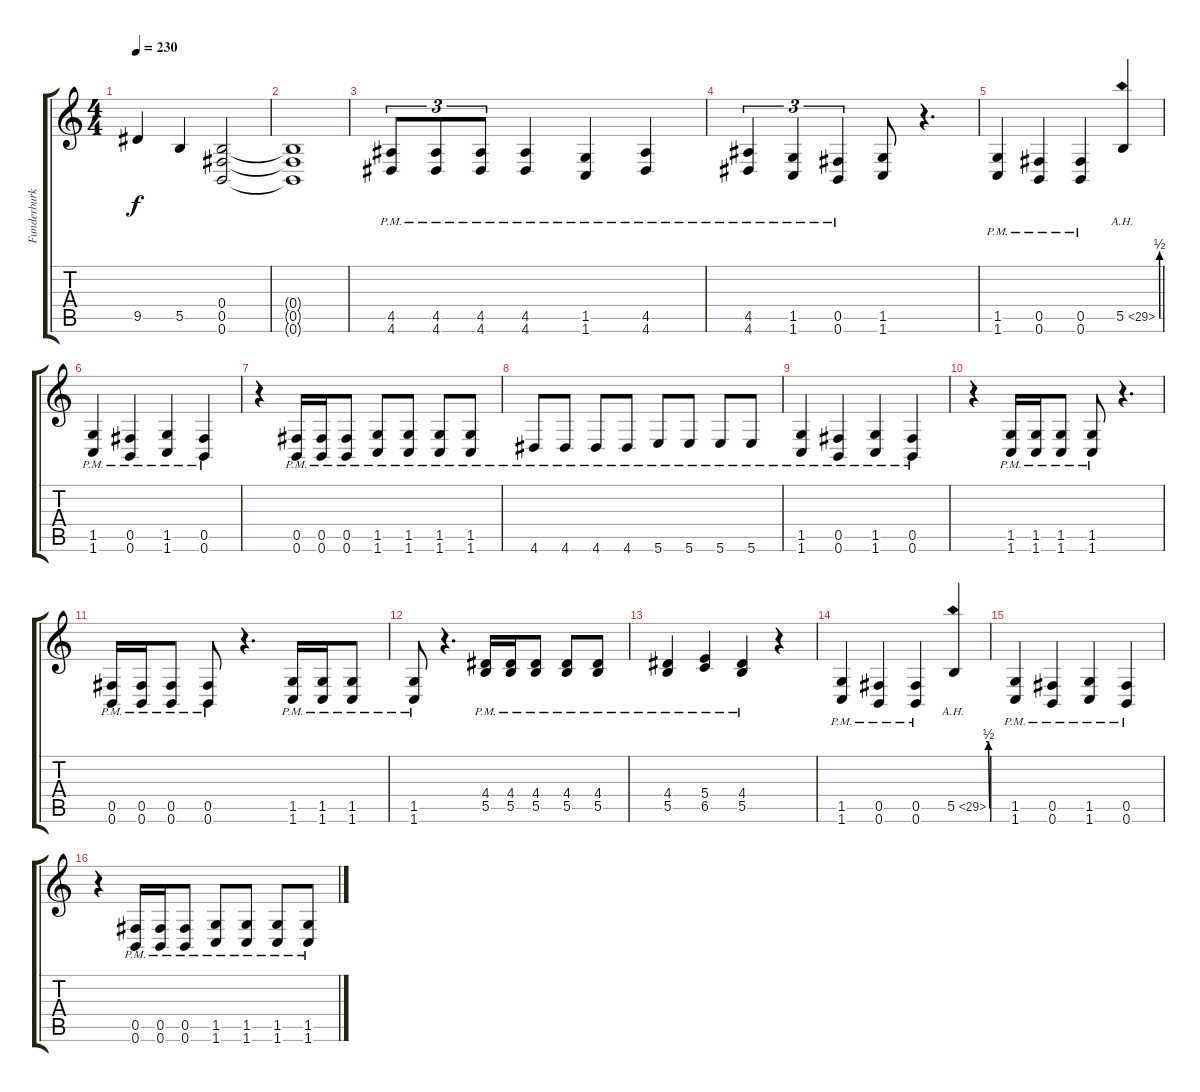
\track ("Funderburk Rhythm" "Funderburk") {instrument overdrivenguitar}
\staff {score tabs}
\tuning (Db4 Ab3 E3 B2 Gb2 B1) {hide}
\ts (4 4)
\tempo 230
\clef g2
\ks c
9.5{t}.4{dy f} 5.5.4 (0.4 0.5 0.6).2 |
(0.4{t} 0.5{t} 0.6{t}).1 |
(4.5{pm} 4.6{pm}).8{tu (3 2)} (4.5{pm} 4.6{pm}).8{tu (3 2)} (4.5{pm} 4.6{pm}).8{tu (3 2)} (4.5{pm} 4.6{pm}).4 (1.5{pm} 1.6{pm}).4 (4.5{pm} 4.6{pm}).4 |
(4.5{pm} 4.6{pm}).4{tu (3 2)} (1.5{pm} 1.6{pm}).4{tu (3 2)} (0.5{pm} 0.6{pm}).4{tu (3 2)} (1.5 1.6).8 r.4{d} |
(1.5{pm} 1.6{pm}).4 (0.5{pm} 0.6{pm}).4 (0.5{pm} 0.6{pm}).4 5.5{be (custom 0 0 15 0 30 2 60 2) ah 24}.4 |
(1.5{pm} 1.6{pm}).4 (0.5{pm} 0.6{pm}).4 (1.5{pm} 1.6{pm}).4 (0.5{pm} 0.6{pm}).4 |
r.4 (0.5{pm} 0.6{pm}).16 (0.5{pm} 0.6{pm}).16 (0.5{pm} 0.6{pm}).8 (1.5{pm} 1.6{pm}).8 (1.5{pm} 1.6{pm}).8 (1.5{pm} 1.6{pm}).8 (1.5{pm} 1.6{pm}).8 |
4.6{pm}.8 4.6{pm}.8 4.6{pm}.8 4.6{pm}.8 5.6{pm}.8 5.6{pm}.8 5.6{pm}.8 5.6{pm}.8 |
(1.5{pm} 1.6{pm}).4 (0.5{pm} 0.6{pm}).4 (1.5{pm} 1.6{pm}).4 (0.5{pm} 0.6{pm}).4 |
r.4 (1.5{pm} 1.6{pm}).16 (1.5{pm} 1.6{pm}).16 (1.5{pm} 1.6{pm}).8 (1.5{pm} 1.6{pm}).8 r.4{d} |
(0.5{pm} 0.6{pm}).16 (0.5{pm} 0.6{pm}).16 (0.5{pm} 0.6{pm}).8 (0.5{pm} 0.6{pm}).8 r.4{d} (1.5{pm} 1.6{pm}).16 (1.5{pm} 1.6{pm}).16 (1.5{pm} 1.6{pm}).8 |
(1.5{pm} 1.6{pm}).8 r.4{d} (4.4{pm} 5.5{pm}).16 (4.4{pm} 5.5{pm}).16 (4.4{pm} 5.5{pm}).8 (4.4{pm} 5.5{pm}).8 (4.4{pm} 5.5{pm}).8 |
(4.4{pm} 5.5{pm}).4 (5.4{pm} 6.5{pm}).4 (4.4{pm} 5.5{pm}).4 r.4 |
(1.5{pm} 1.6{pm}).4 (0.5{pm} 0.6{pm}).4 (0.5{pm} 0.6{pm}).4 5.5{be (custom 0 0 15 0 30 2 60 2) ah 24}.4 |
(1.5{pm} 1.6{pm}).4 (0.5{pm} 0.6{pm}).4 (1.5{pm} 1.6{pm}).4 (0.5{pm} 0.6{pm}).4 |
r.4 (0.5{pm} 0.6{pm}).16 (0.5{pm} 0.6{pm}).16 (0.5{pm} 0.6{pm}).8 (1.5{pm} 1.6{pm}).8 (1.5{pm} 1.6{pm}).8 (1.5{pm} 1.6{pm}).8 (1.5{pm} 1.6{pm}).8
